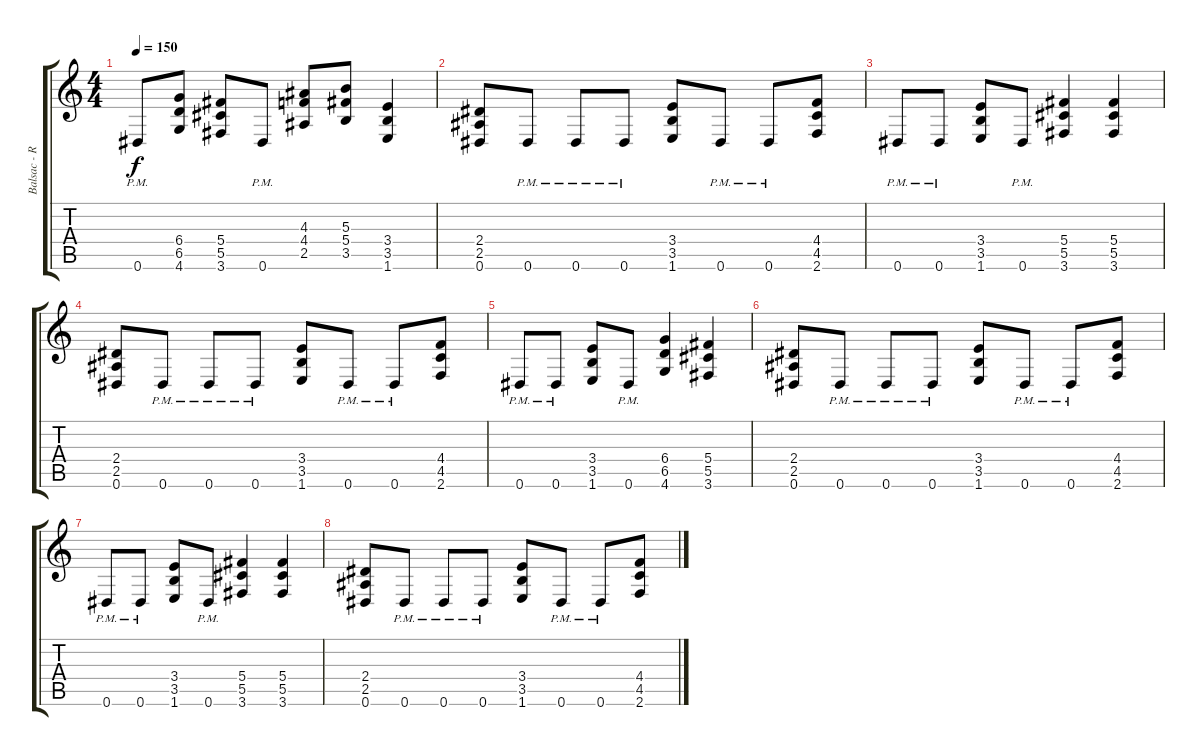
\track ("Balsac - Rhythm" "Balsac - R") {instrument overdrivenguitar}
\staff {score tabs}
\tuning (Eb4 Bb3 Gb3 Db3 Ab2 Eb2) {hide}
\ts (4 4)
\tempo 150
\clef g2
\ks c
0.6{pm}.8{dy f} (6.4 6.5 4.6).8 (5.4 5.5 3.6).8 0.6{pm}.8 (4.3 4.4 2.5).8 (5.3 5.4 3.5).8 (3.4 3.5 1.6).4 |
(2.4 2.5 0.6).8 0.6{pm}.8 0.6{pm}.8 0.6{pm}.8 (3.4 3.5 1.6).8 0.6{pm}.8 0.6{pm}.8 (4.4 4.5 2.6).8 |
0.6{pm}.8 0.6{pm}.8 (3.4 3.5 1.6).8 0.6{pm}.8 (5.4 5.5 3.6).4 (5.4 5.5 3.6).4 |
(2.4 2.5 0.6).8 0.6{pm}.8 0.6{pm}.8 0.6{pm}.8 (3.4 3.5 1.6).8 0.6{pm}.8 0.6{pm}.8 (4.4 4.5 2.6).8 |
0.6{pm}.8 0.6{pm}.8 (3.4 3.5 1.6).8 0.6{pm}.8 (6.4 6.5 4.6).4 (5.4 5.5 3.6).4 |
(2.4 2.5 0.6).8 0.6{pm}.8 0.6{pm}.8 0.6{pm}.8 (3.4 3.5 1.6).8 0.6{pm}.8 0.6{pm}.8 (4.4 4.5 2.6).8 |
0.6{pm}.8 0.6{pm}.8 (3.4 3.5 1.6).8 0.6{pm}.8 (5.4 5.5 3.6).4 (5.4 5.5 3.6).4 |
(2.4 2.5 0.6).8 0.6{pm}.8 0.6{pm}.8 0.6{pm}.8 (3.4 3.5 1.6).8 0.6{pm}.8 0.6{pm}.8 (4.4 4.5 2.6).8
